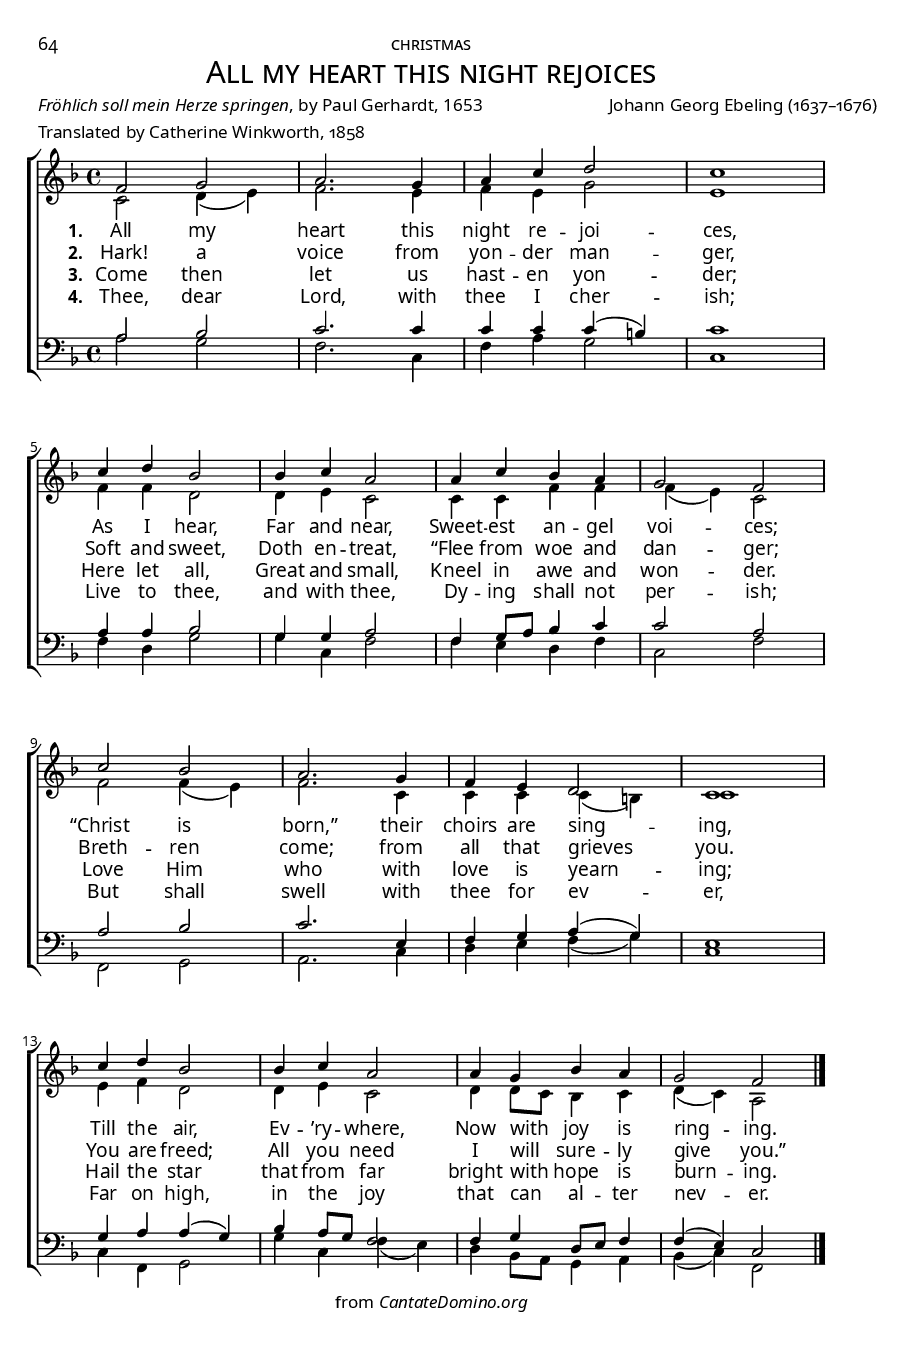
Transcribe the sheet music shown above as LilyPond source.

\version "2.14.2"
\include "util.ly"
\header {
  title = \markup{\override #'(font-name . "Garamond Premr Pro Smbd Subh"){ \abs-fontsize #15 \smallCapsOldStyle"All my heart this night rejoices"}}
  poet = \markup\concat{\italic"Fröhlich soll mein Herze springen" ", by Paul Gerhardt, 1653"}
  meter = \markup\oldStyleNum"Translated by Catherine Winkworth, 1858"
  composer = \markup\oldStyleNum"Johann Georg Ebeling (1637–1676)"
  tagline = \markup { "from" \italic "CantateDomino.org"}
}
\paper {
  %print-all-headers = ##f
  paper-height = 9\in
  paper-width = 6\in
  indent = 0\in
  %system-system-spacing = #'((basic-distance . 10) (padding . 0))
  %system-system-spacing =
  %  #'((basic-distance . 0)
  %     (minimum-distance . 0)
  %     (padding . -0.35)
  %     (stretchability . 100))
  ragged-last-bottom = ##f
  ragged-bottom = ##f
  two-sided = ##t
  inner-margin = 0.5\in
  outer-margin = 0.25\in
  top-margin = 0.25\in
  bottom-margin = 0.25\in
  first-page-number = #064
  print-first-page-number = ##t
  headerLine = \markup{ \smallCapsOldStyle"christmas"}
  oddHeaderMarkup = \markup\fill-line{
     \abs-fontsize #8.5
     \combine 
        \fill-line{"" \on-the-fly #print-page-number-check-first
        \oldStylePageNum""
        }
        \fill-line{\headerLine}
  }
  evenHeaderMarkup = \markup {
     \abs-fontsize #8.5
     \combine
        \on-the-fly #print-page-number-check-first
        \oldStylePageNum""
        \fill-line{\headerLine}
  }
}
#(set-global-staff-size 15) \paper{ #(define fonts (make-pango-font-tree "GoudyOlSt BT" "Garamond Premier Pro" "Garamond Premier Pro" (/ 15 20))) }
global = {
  \key f \major
  \time 4/4
  \autoBeamOff
}

sopMusic = \relative c' {
  f2 g |
  a2. g4 |
  a c d2 |
  c1 | \break
  c4 d bes2 |
  bes4 c a2 |
  
  a4 c bes a |
  g2 f | \break
  c' bes |
  a2. g4 |
  f e d2 |
  c1 | \break
  
  c'4 d bes2 |
  bes4 c a2 |
  a4 g bes a |
  g2 f2 \bar "|."
}
sopWords = \lyricmode {
  
}

altoMusic = \relative c' {
  c2 d4( e) |
  f2. e4 |
  f e g2 |
  e1 |
  f4 f d2 |
  d4 e c2 |
  
  c4 c f f |
  f( e) c2 |
  f f4( e) |
  f2. c4 |
  c c c( b) |
  c1 |
  
  e4 f d2 |
  d4 e c2 |
  d4 d8[ c] bes4 c |
  d( c) a2 \bar "|."
}
altoWords = \lyricmode {
  \dropLyricsV
  \set stanza = #"1. "
  All my heart this night re -- joi -- ces,
  As I hear, Far and near,
  Sweet -- est an -- gel voi -- ces;
  “Christ is born,” their choirs are sing -- ing,
  \set associatedVoice = "sopranos"
  Till the air, Ev -- ’ry -- where,
  \unset associatedVoice
  Now with joy is ring -- ing.
}
altoWordsII = \lyricmode {
  \dropLyricsV
  \set stanza = #"2. "
  Hark! a voice from yon -- der man -- ger,
  Soft and sweet, Doth en -- treat,
  “Flee from woe and dan -- ger;
  Breth -- ren come; from all that grieves you.
  \set associatedVoice = "sopranos"
  You are freed; All you need
  \unset associatedVoice
  I will sure -- ly give you.”
}
altoWordsIII = \lyricmode {
  \dropLyricsV
  \set stanza = #"3. "
  Come then let us hast -- en yon -- der;
  Here let all, Great and small,
  Kneel in awe and won -- der.
  Love Him who with love is yearn -- ing;
  \set associatedVoice = "sopranos"
  Hail the star that from far
  \unset associatedVoice
  bright with hope is burn -- ing.
}
altoWordsIV = \lyricmode {
  \dropLyricsV
  \set stanza = #"4. "
  Thee, dear Lord, with thee I cher -- ish;
  Live to thee, and with thee, Dy -- ing shall not per -- ish;
  But shall swell with thee for ev -- er,
  \set associatedVoice = "sopranos"
  Far on high, in the joy
  \unset associatedVoice
  that can al -- ter nev -- er.
}

tenorMusic = \relative c' {
  a2 bes |
  c2. c4 |
  c c c( b) |
  c1 |
  a4 a bes2 |
  g4 g a2 |
  
  f4 g8[ a] bes4 c |
  c2 a |
  a bes |
  c2. e,4 |
  f g a( g) |
  e1 |
  g4 a a( g) |
  bes a8[ g] f2 |
  f4 g d8[ e] f4 |
  f( e) c2 \bar "|."
}
tenorWords = \lyricmode {

}

bassMusic = \relative c' {
  a2 g |
  f2. c4 |
  f a g2 |
  c,1 |
  f4 d g2 |
  g4 c, f2 |
  
  f4 e d f |
  c2 f |
  f, g |
  a2. c4 |
  d e f( g) |
  c,1 |
  
  c4 f, g2 |
  g'4 c, f( e) |
  d bes8[ a] g4 a |
  bes( c) f,2 \bar "|."
}
bassWords = \lyricmode {

}

\score {
  <<
   \new ChoirStaff <<
    \new Staff = women <<
      \new Voice = "sopranos" { \voiceOne << \global \sopMusic >> }
      \new Voice = "altos" { \voiceTwo << \global \altoMusic >> }
    >>
   \new Staff = men <<
      \clef bass
      \new Voice = "tenors" { \voiceOne << \global \tenorMusic >> }
      \new Voice = "basses" { \voiceTwo << \global \bassMusic >> }
    >>
    \new Lyrics \with { alignAboveContext = #"women" \override VerticalAxisGroup #'nonstaff-relatedstaff-spacing = #'((basic-distance . 1))} \lyricsto "sopranos" \sopWords
    \new Lyrics = "altosIV"  \with { alignBelowContext = #"women" } \lyricsto "basses" \altoWordsIV
    \new Lyrics = "altosIII"  \with { alignBelowContext = #"women" } \lyricsto "basses" \altoWordsIII
    \new Lyrics = "altosII"  \with { alignBelowContext = #"women" } \lyricsto "basses" \altoWordsII
    \new Lyrics = "altos"  \with { alignBelowContext = #"women" \override VerticalAxisGroup #'nonstaff-relatedstaff-spacing = #'((basic-distance . 1)) } \lyricsto "basses" \altoWords
    \new Lyrics \with { alignAboveContext = #"men" \override VerticalAxisGroup #'nonstaff-relatedstaff-spacing = #'((basic-distance . 1)) } \lyricsto "tenors" \tenorWords
    \new Lyrics \with { alignBelowContext = #"men" \override VerticalAxisGroup #'nonstaff-relatedstaff-spacing = #'((basic-distance . 1)) } \lyricsto "basses" \bassWords
  >>
%    \new PianoStaff << \new Staff { \new Voice { \pianoRH } } \new Staff { \clef "bass" \pianoLH } >>
  >>
  \layout {
    \context {
      \Score
      %\override SpacingSpanner #'base-shortest-duration = #(ly:make-moment 1 8)
      %\override SpacingSpanner #'common-shortest-duration = #(ly:make-moment 1 4)
    }
    \context {
      % Remove all empty staves
      % \Staff \RemoveEmptyStaves \override VerticalAxisGroup #'remove-first = ##t
    }
    \context {
      \Lyrics
      \override LyricText #'X-offset = #center-on-word
    }
  }
  \midi {
    \tempo 4 = 120
    \set Staff.midiInstrument = "flute"
  
    \context {
      \Voice
      \remove "Dynamic_performer"
    }
  }
}
